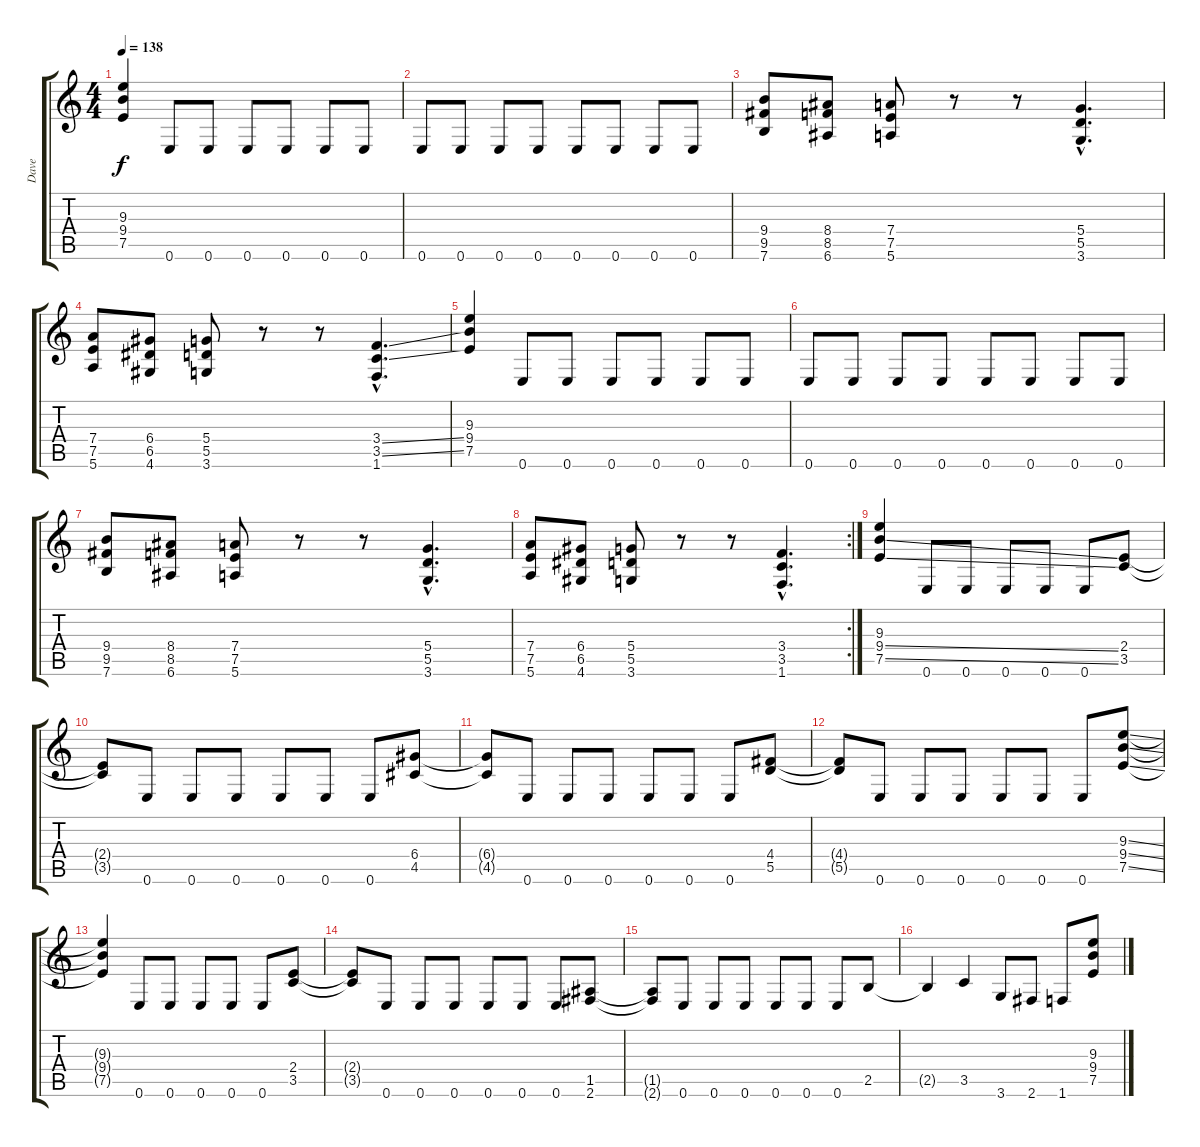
\track ("Dave" "Dave") {instrument distortionguitar}
\staff {score tabs}
\tuning (E4 B3 G3 D3 A2 E2) {hide}
\ts (4 4)
\tempo 138
\clef g2
\ks c
(9.3 9.4 7.5).4{dy f} 0.6.8 0.6.8 0.6.8 0.6.8 0.6.8 0.6.8 |
0.6.8 0.6.8 0.6.8 0.6.8 0.6.8 0.6.8 0.6.8 0.6.8 |
(9.4 9.5 7.6).8 (8.4 8.5 6.6).8 (7.4 7.5 5.6).8 r.8 r.8 (5.4{hac} 5.5{hac} 3.6{hac}).4{d} |
(7.4 7.5 5.6).8 (6.4 6.5 4.6).8 (5.4 5.5 3.6).8 r.8 r.8 (3.4{ss hac} 3.5{ss hac} 1.6{hac}).4{d} |
(9.3 9.4 7.5).4 0.6.8 0.6.8 0.6.8 0.6.8 0.6.8 0.6.8 |
0.6.8 0.6.8 0.6.8 0.6.8 0.6.8 0.6.8 0.6.8 0.6.8 |
(9.4 9.5 7.6).8 (8.4 8.5 6.6).8 (7.4 7.5 5.6).8 r.8 r.8 (5.4{hac} 5.5{hac} 3.6{hac}).4{d} |
\rc 2
(7.4 7.5 5.6).8 (6.4 6.5 4.6).8 (5.4 5.5 3.6).8 r.8 r.8 (3.4{hac} 3.5{hac} 1.6{hac}).4{d} |
(9.3 9.4{ss} 7.5{ss}).4 0.6.8 0.6.8 0.6.8 0.6.8 0.6.8 (2.4 3.5).8 |
(2.4{t} 3.5{t}).8 0.6.8 0.6.8 0.6.8 0.6.8 0.6.8 0.6.8 (6.4 4.5).8 |
(6.4{t} 4.5{t}).8 0.6.8 0.6.8 0.6.8 0.6.8 0.6.8 0.6.8 (4.4 5.5).8 |
(4.4{t} 5.5{t}).8 0.6.8 0.6.8 0.6.8 0.6.8 0.6.8 0.6.8 (9.3{ss} 9.4{ss} 7.5{ss}).8 |
(9.3{t} 9.4{t} 7.5{t}).4 0.6.8 0.6.8 0.6.8 0.6.8 0.6.8 (2.4 3.5).8 |
(2.4{t} 3.5{t}).8 0.6.8 0.6.8 0.6.8 0.6.8 0.6.8 0.6.8 (1.5 2.6).8 |
(1.5{t} 2.6{t}).8 0.6.8 0.6.8 0.6.8 0.6.8 0.6.8 0.6.8 2.5.8 |
2.5{t}.4 3.5.4 3.6.8 2.6.8 1.6.8 (9.3{ss} 9.4{ss} 7.5{ss}).8
